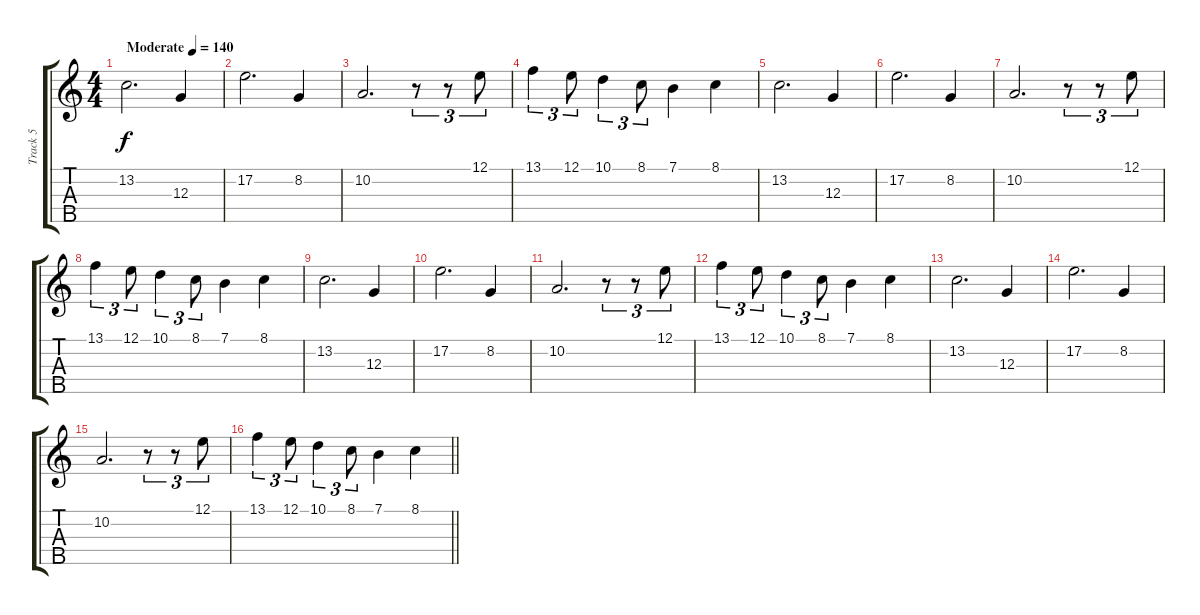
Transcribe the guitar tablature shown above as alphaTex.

\track ("Track 5" "Track 5") {instrument brasssection}
\staff {score tabs}
\tuning (E4 B3 G3 D3 A2) {hide}
\ts (4 4)
\tempo (140 "Moderate")
\clef g2
\ks c
13.2.2{d dy f instrument brasssection} 12.3.4 |
17.2.2{d} 8.2.4 |
10.2.2{d} r.8{tu (3 2)} r.8{tu (3 2)} 12.1.8{tu (3 2)} |
13.1.4{tu (3 2)} 12.1.8{tu (3 2)} 10.1.4{tu (3 2)} 8.1.8{tu (3 2)} 7.1.4 8.1.4 |
13.2.2{d} 12.3.4 |
17.2.2{d} 8.2.4 |
10.2.2{d} r.8{tu (3 2)} r.8{tu (3 2)} 12.1.8{tu (3 2)} |
13.1.4{tu (3 2)} 12.1.8{tu (3 2)} 10.1.4{tu (3 2)} 8.1.8{tu (3 2)} 7.1.4 8.1.4 |
13.2.2{d} 12.3.4 |
17.2.2{d} 8.2.4 |
10.2.2{d} r.8{tu (3 2)} r.8{tu (3 2)} 12.1.8{tu (3 2)} |
13.1.4{tu (3 2)} 12.1.8{tu (3 2)} 10.1.4{tu (3 2)} 8.1.8{tu (3 2)} 7.1.4 8.1.4 |
13.2.2{d} 12.3.4 |
17.2.2{d} 8.2.4 |
10.2.2{d} r.8{tu (3 2)} r.8{tu (3 2)} 12.1.8{tu (3 2)} |
\barLineRight lightlight
13.1.4{tu (3 2)} 12.1.8{tu (3 2)} 10.1.4{tu (3 2)} 8.1.8{tu (3 2)} 7.1.4 8.1.4
